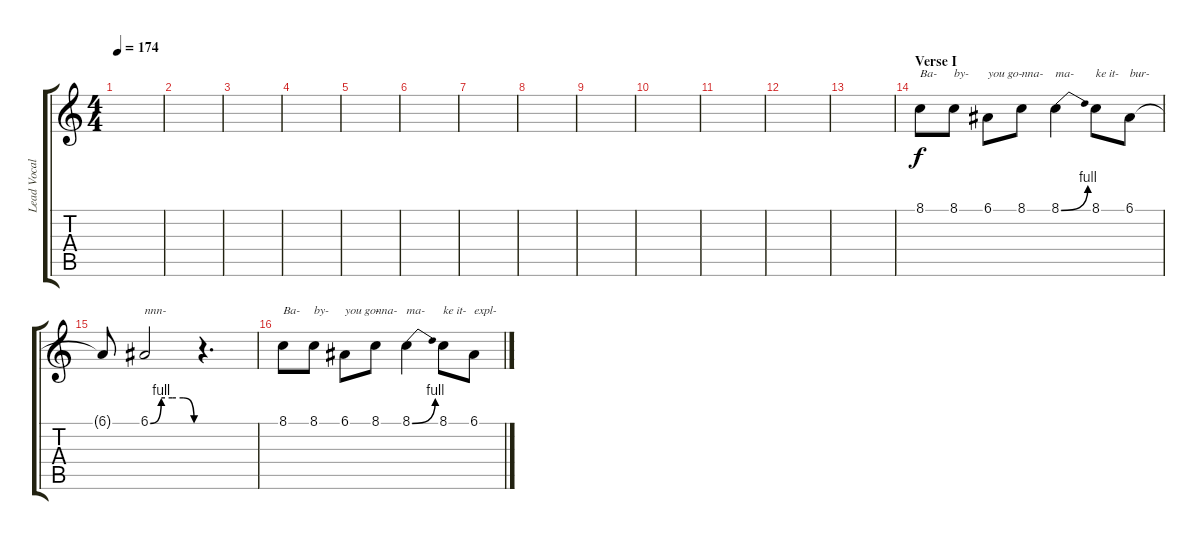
\track ("Lead Vocals" "Lead Vocal") {instrument lead5charang}
\staff {score tabs}
\tuning (E4 B3 G3 D3 A2 E2) {hide}
\ts (4 4)
\tempo 174
\clef g2
\ks c
|
|
|
|
|
|
|
|
|
|
|
|
|
\section ("" "Verse I")
8.1.8{txt "Ba-"} 8.1.8{txt "by-"} 6.1.8{txt "you go-"} 8.1.8{txt "nna-"} 8.1{be (bend 0 0 60 4)}.4{txt "ma-"} 8.1.8{txt "ke it-"} 6.1.8{txt "bur-"} |
6.1{t}.8 6.1{be (custom 0 0 15 4 30 4 45 4 60 0)}.2{txt "nnn-"} r.4{d} |
8.1.8{txt "Ba-"} 8.1.8{txt "by-"} 6.1.8{txt "you go-"} 8.1.8{txt "nna-"} 8.1{be (bend 0 0 60 4)}.4{txt "ma-"} 8.1.8{txt "ke it-"} 6.1.8{txt "expl-"}
